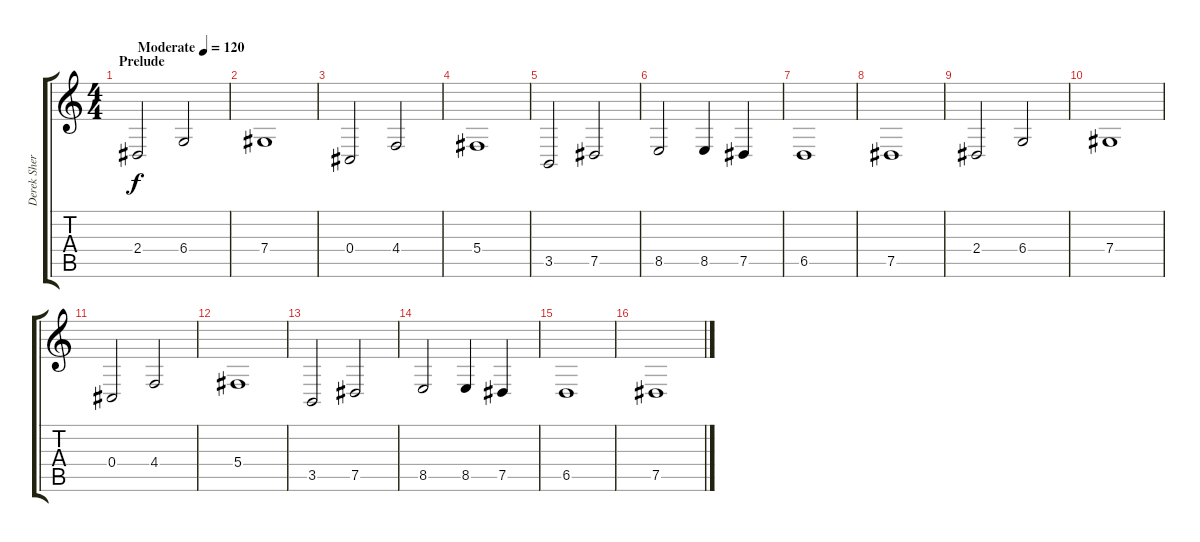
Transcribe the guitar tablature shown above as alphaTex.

\track ("Derek Sherinian" "Derek Sher") {instrument cello}
\staff {score tabs}
\tuning (Eb4 Bb3 Gb3 Db3 Ab2 Eb2) {hide}
\ts (4 4)
\section ("" "Prelude")
\tempo (120 "Moderate")
\clef g2
\ks c
2.4.2{dy f instrument cello} 6.4.2 |
7.4.1 |
0.4.2 4.4.2 |
5.4.1 |
3.5.2 7.5.2 |
8.5.2 8.5.4 7.5.4 |
6.5.1 |
7.5.1 |
2.4.2 6.4.2 |
7.4.1 |
0.4.2 4.4.2 |
5.4.1 |
3.5.2 7.5.2 |
8.5.2 8.5.4 7.5.4 |
6.5.1 |
7.5.1
